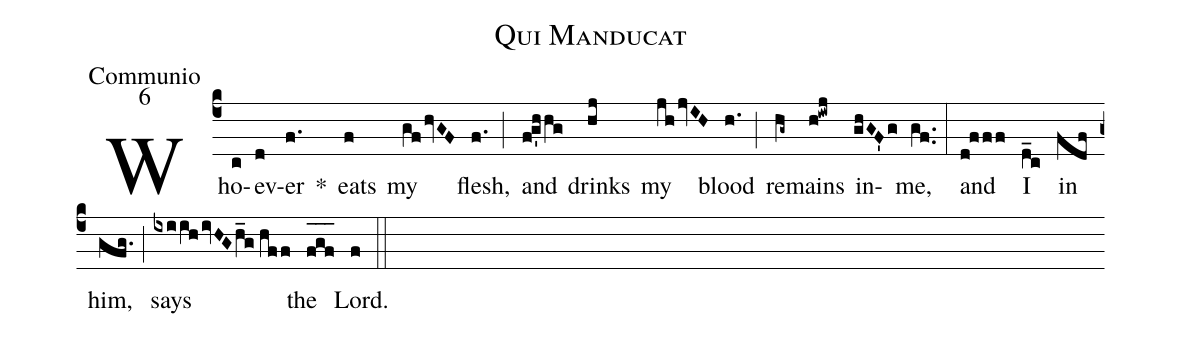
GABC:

name:Qui Manducat;
office-part:Communio;
mode:6;
%%
(c4) Who(c)ev(d)er(f.) *() eats(f) my(gfhvGF) flesh,(f.) (;) and(fg'hhg) drinks(hj) my(jhjvIH) blood(h.) (;) re(hg~)mains(h!iwj) in(ghGF'g)me,(gf..) (:) and(d!fff) I(d_c) in(fdf) him,(gfg.) (;) says(ixiihivHGh_g//hff) the(f_[oh:h]g_[oh:h]f_[oh:h]) Lord.(f) (::)
